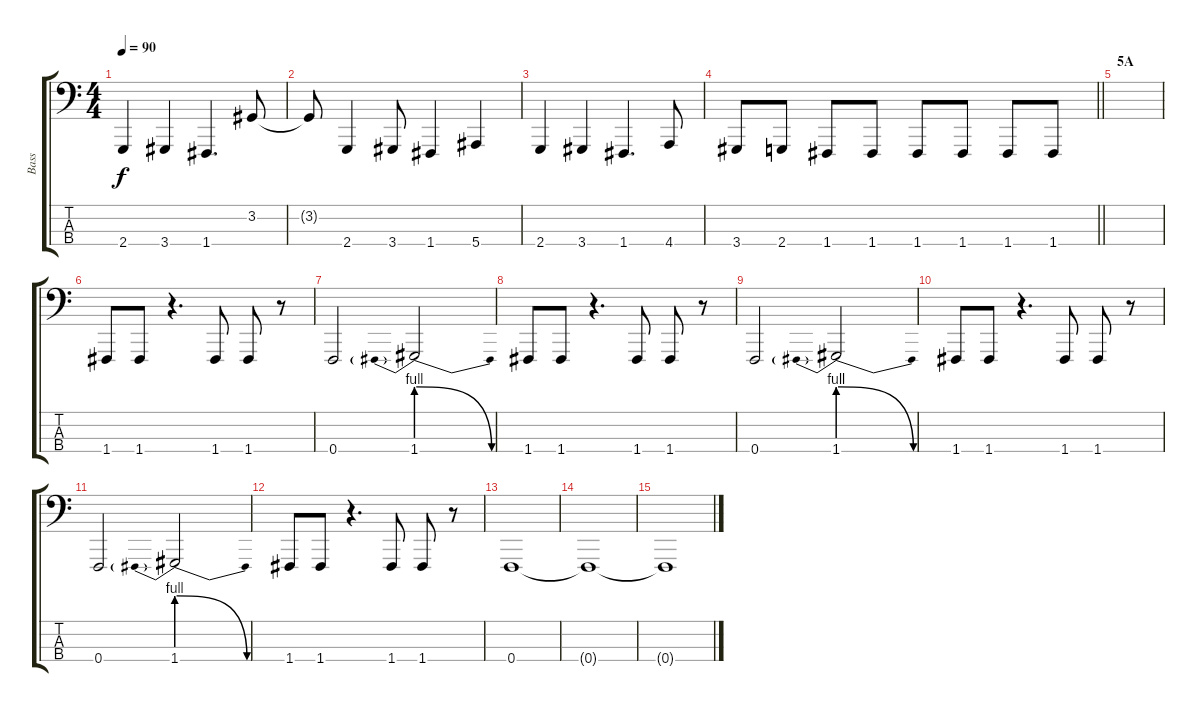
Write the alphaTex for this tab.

\track ("Bass" "Bass") {instrument electricbasspick}
\staff {score tabs}
\tuning (Bb1 F1 C1 F0) {hide}
\ts (4 4)
\tempo 90
\clef f4
\ks c
2.4.4{dy f} 3.4.4 1.4.4{d} 3.2.8 |
3.2{t}.8 2.4.4 3.4.8 1.4.4 5.4.4 |
2.4.4 3.4.4 1.4.4{d} 4.4.8 |
\barLineRight lightlight
3.4.8 2.4.8 1.4.8 1.4.8 1.4.8 1.4.8 1.4.8 1.4.8 |
\section ("" "5A")
|
1.4.8 1.4.8 r.4{d} 1.4.8 1.4.8 r.8 |
0.4.2 1.4{be (prebendrelease 0 4 60 0)}.2 |
1.4.8 1.4.8 r.4{d} 1.4.8 1.4.8 r.8 |
0.4.2 1.4{be (prebendrelease 0 4 60 0)}.2 |
1.4.8 1.4.8 r.4{d} 1.4.8 1.4.8 r.8 |
0.4.2 1.4{be (prebendrelease 0 4 60 0)}.2 |
1.4.8 1.4.8 r.4{d} 1.4.8 1.4.8 r.8 |
0.4.1 |
0.4{t}.1 |
0.4{t}.1
